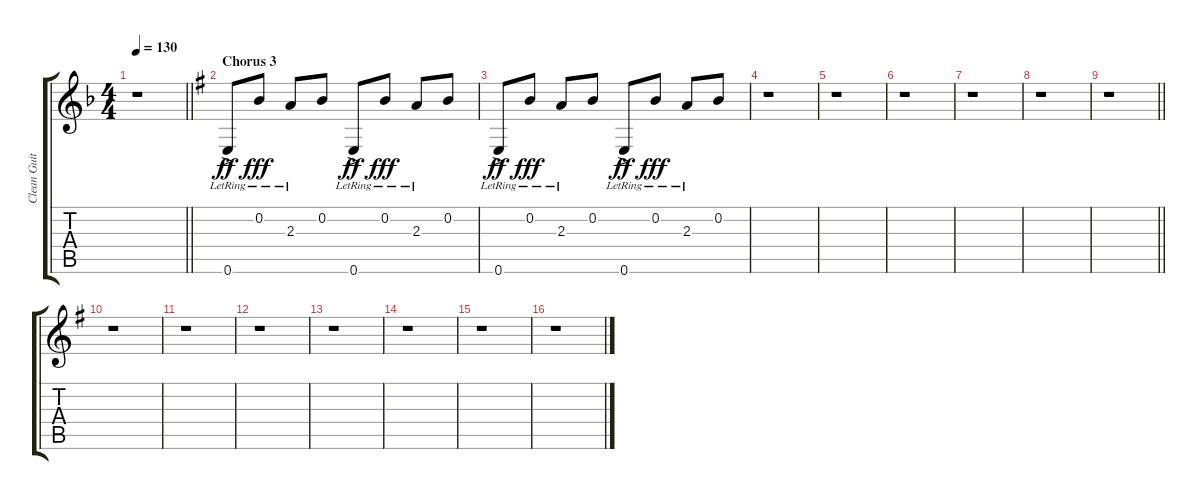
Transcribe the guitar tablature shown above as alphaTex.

\track ("Clean Guitar 2" "Clean Guit") {instrument acousticguitarnylon}
\staff {score tabs}
\tuning (E4 B3 G3 D3 A2 E2) {hide}
\ts (4 4)
\tempo 130
\clef g2
\barLineRight lightlight
\ks dminor
r.1{dy fff} |
\section ("" "Chorus 3")
\ks eminor
0.6{ac lr}.8{dy ff} 0.2{lr}.8{dy fff} 2.3{lr}.8 0.2.8 0.6{ac lr}.8{dy ff} 0.2{lr}.8{dy fff} 2.3{lr}.8 0.2.8 |
0.6{ac lr}.8{dy ff} 0.2{lr}.8{dy fff} 2.3{lr}.8 0.2.8 0.6{ac lr}.8{dy ff} 0.2{lr}.8{dy fff} 2.3{lr}.8 0.2.8 |
r.1 |
r.1 |
r.1 |
r.1 |
r.1 |
\barLineRight lightlight
r.1 |
r.1 |
r.1 |
r.1 |
r.1 |
r.1 |
r.1 |
r.1
